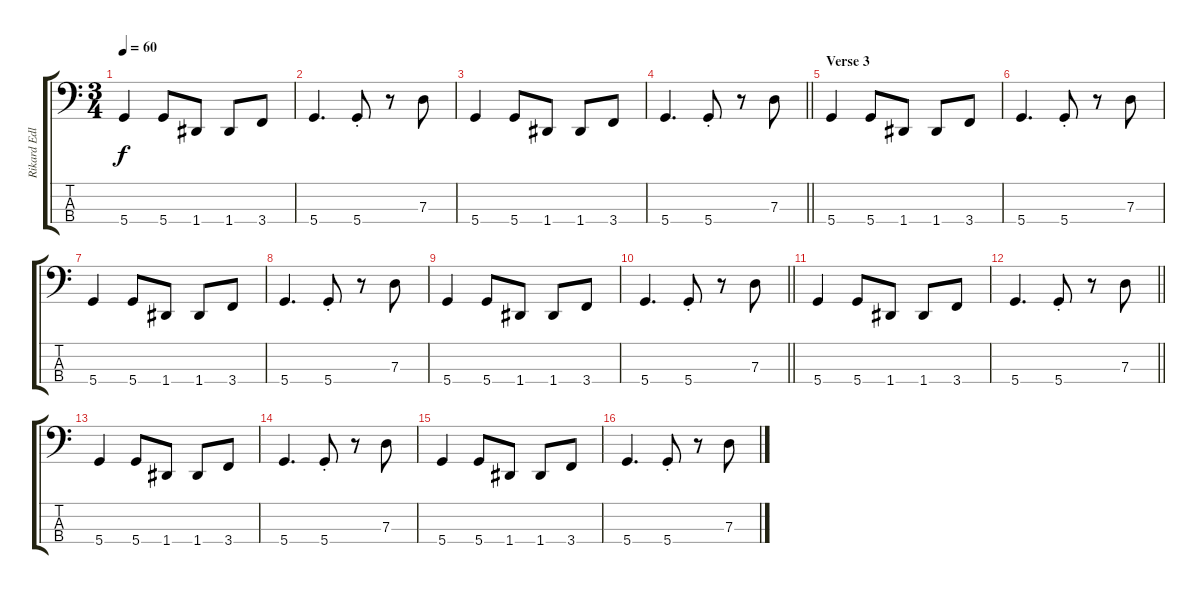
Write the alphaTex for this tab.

\track ("Rikard Edlund " "Rikard Edl") {instrument electricbassfinger}
\staff {score tabs}
\tuning (F2 C2 G1 D1) {hide}
\ts (3 4)
\tempo 60
\clef f4
\ks c
5.4.4{dy f} 5.4.8 1.4.8 1.4.8 3.4.8 |
5.4.4{d} 5.4{st}.8 r.8 7.3.8 |
5.4.4 5.4.8 1.4.8 1.4.8 3.4.8 |
\barLineRight lightlight
5.4.4{d} 5.4{st}.8 r.8 7.3.8 |
\section ("" "Verse 3")
5.4.4 5.4.8 1.4.8 1.4.8 3.4.8 |
5.4.4{d} 5.4{st}.8 r.8 7.3.8 |
5.4.4 5.4.8 1.4.8 1.4.8 3.4.8 |
5.4.4{d} 5.4{st}.8 r.8 7.3.8 |
5.4.4 5.4.8 1.4.8 1.4.8 3.4.8 |
\barLineRight lightlight
5.4.4{d} 5.4{st}.8 r.8 7.3.8 |
5.4.4 5.4.8 1.4.8 1.4.8 3.4.8 |
\barLineRight lightlight
5.4.4{d} 5.4{st}.8 r.8 7.3.8 |
5.4.4 5.4.8 1.4.8 1.4.8 3.4.8 |
5.4.4{d} 5.4{st}.8 r.8 7.3.8 |
5.4.4 5.4.8 1.4.8 1.4.8 3.4.8 |
5.4.4{d} 5.4{st}.8 r.8 7.3.8
